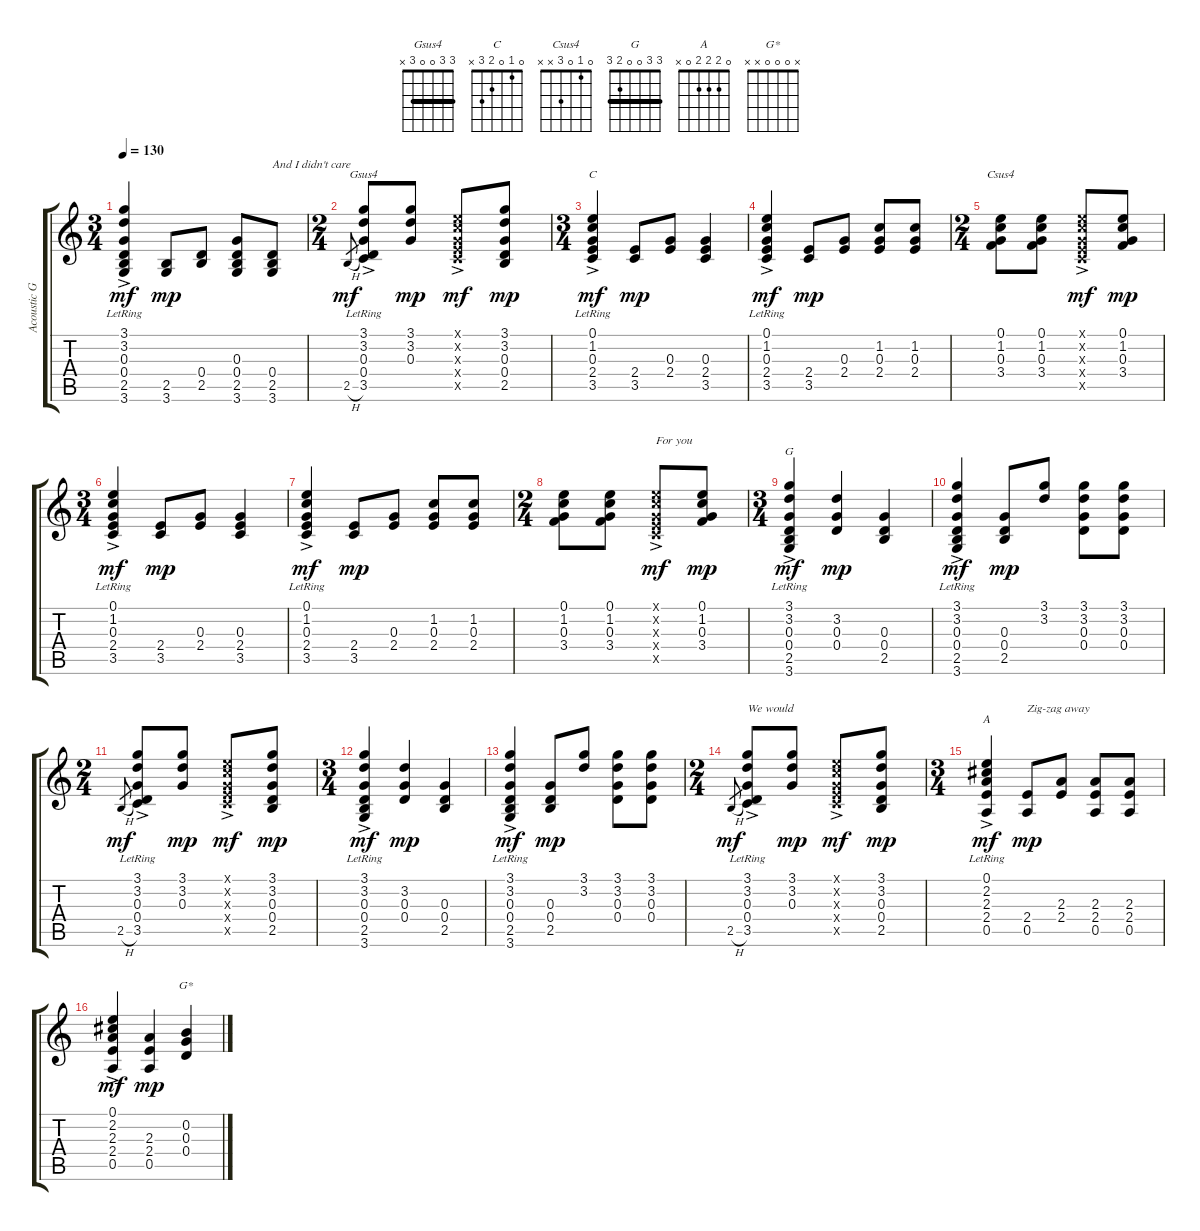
\track ("Acoustic Guitar" "Acoustic G") {instrument acousticguitarsteel}
\staff {score tabs}
\tuning (E4 B3 G3 D3 A2 E2) {hide}
\chord ("Gsus4" 3 3 0 0 3 x) {barre 3}
\chord ("C" 0 1 0 2 3 x)
\chord ("Csus4" 0 1 0 3 x x)
\chord ("G" 3 3 0 0 2 3) {barre 3}
\chord ("A" 0 2 2 2 0 x)
\chord ("G*" x 0 0 0 x x)
\ts (3 4)
\tempo 130
\clef g2
\ks c
(3.1{ac lr} 3.2{ac lr} 0.3{ac lr} 0.4{ac lr} 2.5{ac lr} 3.6{ac lr}).4{dy mf} (2.5 3.6).8{dy mp} (0.4 2.5).8 (0.3 0.4 2.5 3.6).8 (0.4 2.5 3.6).8{txt "And I didn't care"} |
\ts (2 4)
2.5{h}.8{gr dy mf} (3.1{ac lr} 3.2{ac lr} 0.3{ac lr} 0.4{ac lr} 3.5{ac lr}).8{ch "Gsus4"} (3.1 3.2 0.3).8{dy mp} (0.1{ac x} 1.2{ac x} 0.3{ac x} 2.4{ac x} 3.5{ac x}).8{dy mf} (3.1 3.2 0.3 0.4 2.5).8{dy mp} |
\ts (3 4)
(0.1{ac lr} 1.2{ac lr} 0.3{ac lr} 2.4{ac lr} 3.5{ac lr}).4{ch "C" dy mf} (2.4 3.5).8{dy mp} (0.3 2.4).8 (0.3 2.4 3.5).4 |
(0.1{ac lr} 1.2{ac lr} 0.3{ac lr} 2.4{ac lr} 3.5{ac lr}).4{dy mf} (2.4 3.5).8{dy mp} (0.3 2.4).8 (1.2 0.3 2.4).8 (1.2 0.3 2.4).8 |
\ts (2 4)
(0.1 1.2 0.3 3.4).8{ch "Csus4"} (0.1 1.2 0.3 3.4).8 (0.1{ac x} 1.2{ac x} 0.3{ac x} 2.4{ac x} 3.5{ac x}).8{dy mf} (0.1 1.2 0.3 3.4).8{dy mp} |
\ts (3 4)
(0.1{ac lr} 1.2{ac lr} 0.3{ac lr} 2.4{ac lr} 3.5{ac lr}).4{dy mf} (2.4 3.5).8{dy mp} (0.3 2.4).8 (0.3 2.4 3.5).4 |
(0.1{ac lr} 1.2{ac lr} 0.3{ac lr} 2.4{ac lr} 3.5{ac lr}).4{dy mf} (2.4 3.5).8{dy mp} (0.3 2.4).8 (1.2 0.3 2.4).8 (1.2 0.3 2.4).8 |
\ts (2 4)
(0.1 1.2 0.3 3.4).8 (0.1 1.2 0.3 3.4).8 (0.1{ac x} 1.2{ac x} 0.3{ac x} 2.4{ac x} 3.5{ac x}).8{txt "For you" dy mf} (0.1 1.2 0.3 3.4).8{dy mp} |
\ts (3 4)
(3.1{ac lr} 3.2{ac lr} 0.3{ac lr} 0.4{ac lr} 2.5{ac lr} 3.6{ac lr}).4{ch "G" dy mf} (3.2 0.3 0.4).4{dy mp} (0.3 0.4 2.5).4 |
(3.1{ac lr} 3.2{ac lr} 0.3{ac lr} 0.4{ac lr} 2.5{ac lr} 3.6{ac lr}).4{dy mf} (0.3 0.4 2.5).8{dy mp} (3.1 3.2).8 (3.1 3.2 0.3 0.4).8 (3.1 3.2 0.3 0.4).8 |
\ts (2 4)
2.5{h}.8{gr dy mf} (3.1{ac lr} 3.2{ac lr} 0.3{ac lr} 0.4{ac lr} 3.5{ac lr}).8 (3.1 3.2 0.3).8{dy mp} (0.1{ac x} 1.2{ac x} 0.3{ac x} 2.4{ac x} 3.5{ac x}).8{dy mf} (3.1 3.2 0.3 0.4 2.5).8{dy mp} |
\ts (3 4)
(3.1{ac lr} 3.2{ac lr} 0.3{ac lr} 0.4{ac lr} 2.5{ac lr} 3.6{ac lr}).4{dy mf} (3.2 0.3 0.4).4{dy mp} (0.3 0.4 2.5).4 |
(3.1{ac lr} 3.2{ac lr} 0.3{ac lr} 0.4{ac lr} 2.5{ac lr} 3.6{ac lr}).4{dy mf} (0.3 0.4 2.5).8{dy mp} (3.1 3.2).8 (3.1 3.2 0.3 0.4).8 (3.1 3.2 0.3 0.4).8 |
\ts (2 4)
2.5{h}.8{gr dy mf} (3.1{ac lr} 3.2{ac lr} 0.3{ac lr} 0.4{ac lr} 3.5{ac lr}).8{txt "We would"} (3.1 3.2 0.3).8{dy mp} (0.1{ac x} 1.2{ac x} 0.3{ac x} 2.4{ac x} 3.5{ac x}).8{dy mf} (3.1 3.2 0.3 0.4 2.5).8{dy mp} |
\ts (3 4)
(0.1{ac lr} 2.2{ac lr} 2.3{ac lr} 2.4{ac lr} 0.5{ac lr}).4{ch "A" dy mf} (2.4 0.5).8{txt "Zig-zag away" dy mp} (2.3 2.4).8 (2.3 2.4 0.5).8 (2.3 2.4 0.5).8 |
(0.1{ac} 2.2{ac} 2.3{ac} 2.4{ac} 0.5{ac}).4{dy mf} (2.3 2.4 0.5).4{dy mp} (0.2 0.3 0.4).4{ch "G*"}
